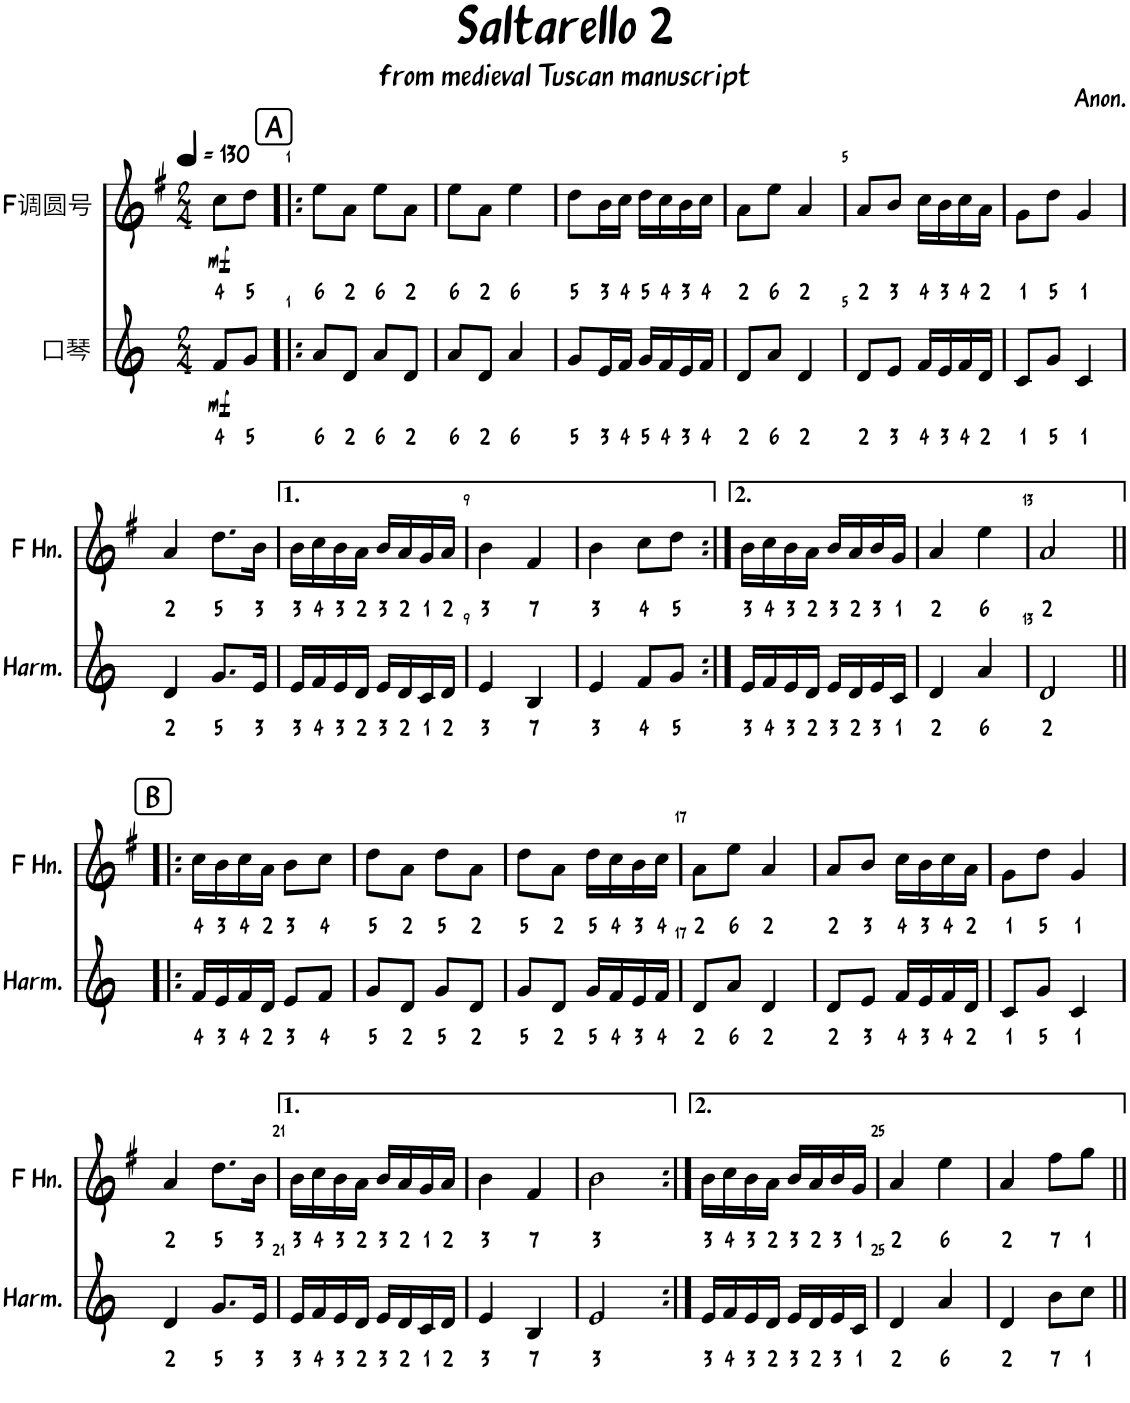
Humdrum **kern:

**kern	**text	**dynam	**kern	**text	**dynam
*part2	*part2	*part2	*part1	*part1	*part1
*staff2	*staff2	*staff2	*staff1	*staff1	*staff1
*I"口琴	*	*	*I"F调圆号	*	*
*clefG2	*	*	*clefG2	*	*
*	*	*	*Trd4c7	*	*
*k[]	*	*	*k[f#]	*	*
*M2/4	*	*	*M2/4	*	*
*MM130	*	*	*MM130	*	*
=	=	=	=	=	=
!	!LO:LY:b	!LO:DY:b	!	!LO:LY:b	!LO:DY:b
8f/L	4	mf	8cc\L	4	mf
!	!LO:LY:b	!	!	!LO:LY:b	!
8g/J	5	.	8dd\J	5	.
!!LO:REH:place=s1:a:B:cj:fs=14:t=A
=1!|:	=1!|:	=1!|:	=1!|:	=1!|:	=1!|:
!	!LO:LY:b	!	!	!LO:LY:b	!
8a/L	6	.	8ee\L	6	.
!	!LO:LY:b	!	!	!LO:LY:b	!
8d/J	2	.	8a\J	2	.
!	!LO:LY:b	!	!	!LO:LY:b	!
8a/L	6	.	8ee\L	6	.
!	!LO:LY:b	!	!	!LO:LY:b	!
8d/J	2	.	8a\J	2	.
=2	=2	=2	=2	=2	=2
!	!LO:LY:b	!	!	!LO:LY:b	!
8a/L	6	.	8ee\L	6	.
!	!LO:LY:b	!	!	!LO:LY:b	!
8d/J	2	.	8a\J	2	.
!	!LO:LY:b	!	!	!LO:LY:b	!
4a/	6	.	4ee\	6	.
=3	=3	=3	=3	=3	=3
!	!LO:LY:b	!	!	!LO:LY:b	!
8g/L	5	.	8dd\L	5	.
!	!LO:LY:b	!	!	!LO:LY:b	!
16e/L	3	.	16b\L	3	.
!	!LO:LY:b	!	!	!LO:LY:b	!
16f/JJ	4	.	16cc\JJ	4	.
!	!LO:LY:b	!	!	!LO:LY:b	!
16g/LL	5	.	16dd\LL	5	.
!	!LO:LY:b	!	!	!LO:LY:b	!
16f/	4	.	16cc\	4	.
!	!LO:LY:b	!	!	!LO:LY:b	!
16e/	3	.	16b\	3	.
!	!LO:LY:b	!	!	!LO:LY:b	!
16f/JJ	4	.	16cc\JJ	4	.
=4	=4	=4	=4	=4	=4
!	!LO:LY:b	!	!	!LO:LY:b	!
8d/L	2	.	8a\L	2	.
!	!LO:LY:b	!	!	!LO:LY:b	!
8a/J	6	.	8ee\J	6	.
!	!LO:LY:b	!	!	!LO:LY:b	!
4d/	2	.	4a/	2	.
=5	=5	=5	=5	=5	=5
!	!LO:LY:b	!	!	!LO:LY:b	!
8d/L	2	.	8a/L	2	.
!	!LO:LY:b	!	!	!LO:LY:b	!
8e/J	3	.	8b/J	3	.
!	!LO:LY:b	!	!	!LO:LY:b	!
16f/LL	4	.	16cc\LL	4	.
!	!LO:LY:b	!	!	!LO:LY:b	!
16e/	3	.	16b\	3	.
!	!LO:LY:b	!	!	!LO:LY:b	!
16f/	4	.	16cc\	4	.
!	!LO:LY:b	!	!	!LO:LY:b	!
16d/JJ	2	.	16a\JJ	2	.
=6	=6	=6	=6	=6	=6
!	!LO:LY:b	!	!	!LO:LY:b	!
8c/L	1	.	8g\L	1	.
!	!LO:LY:b	!	!	!LO:LY:b	!
8g/J	5	.	8dd\J	5	.
!	!LO:LY:b	!	!	!LO:LY:b	!
4c/	1	.	4g/	1	.
!!LO:LB:g=z
=7	=7	=7	=7	=7	=7
!	!LO:LY:b	!	!	!LO:LY:b	!
4d/	2	.	4a/	2	.
!	!LO:LY:b	!	!	!LO:LY:b	!
8.g/L	5	.	8.dd\L	5	.
!	!LO:LY:b	!	!	!LO:LY:b	!
16e/Jk	3	.	16b\Jk	3	.
=8	=8	=8	=8	=8	=8
!	!LO:LY:b	!	!	!LO:LY:b	!
16e/LL	3	.	16b\LL	3	.
!	!LO:LY:b	!	!	!LO:LY:b	!
16f/	4	.	16cc\	4	.
!	!LO:LY:b	!	!	!LO:LY:b	!
16e/	3	.	16b\	3	.
!	!LO:LY:b	!	!	!LO:LY:b	!
16d/JJ	2	.	16a\JJ	2	.
!	!LO:LY:b	!	!	!LO:LY:b	!
16e/LL	3	.	16b/LL	3	.
!	!LO:LY:b	!	!	!LO:LY:b	!
16d/	2	.	16a/	2	.
!	!LO:LY:b	!	!	!LO:LY:b	!
16c/	1	.	16g/	1	.
!	!LO:LY:b	!	!	!LO:LY:b	!
16d/JJ	2	.	16a/JJ	2	.
=9	=9	=9	=9	=9	=9
!	!LO:LY:b	!	!	!LO:LY:b	!
4e/	3	.	4b\	3	.
!	!LO:LY:b	!	!	!LO:LY:b	!
4B/	7	.	4f#/	7	.
=10	=10	=10	=10	=10	=10
!	!LO:LY:b	!	!	!LO:LY:b	!
4e/	3	.	4b\	3	.
!	!LO:LY:b	!	!	!LO:LY:b	!
8f/L	4	.	8cc\L	4	.
!	!LO:LY:b	!	!	!LO:LY:b	!
8g/J	5	.	8dd\J	5	.
=11:|!	=11:|!	=11:|!	=11:|!	=11:|!	=11:|!
!	!LO:LY:b	!	!	!LO:LY:b	!
16e/LL	3	.	16b\LL	3	.
!	!LO:LY:b	!	!	!LO:LY:b	!
16f/	4	.	16cc\	4	.
!	!LO:LY:b	!	!	!LO:LY:b	!
16e/	3	.	16b\	3	.
!	!LO:LY:b	!	!	!LO:LY:b	!
16d/JJ	2	.	16a\JJ	2	.
!	!LO:LY:b	!	!	!LO:LY:b	!
16e/LL	3	.	16b/LL	3	.
!	!LO:LY:b	!	!	!LO:LY:b	!
16d/	2	.	16a/	2	.
!	!LO:LY:b	!	!	!LO:LY:b	!
16e/	3	.	16b/	3	.
!	!LO:LY:b	!	!	!LO:LY:b	!
16c/JJ	1	.	16g/JJ	1	.
=12	=12	=12	=12	=12	=12
!	!LO:LY:b	!	!	!LO:LY:b	!
4d/	2	.	4a/	2	.
!	!LO:LY:b	!	!	!LO:LY:b	!
4a/	6	.	4ee\	6	.
=13	=13	=13	=13	=13	=13
!	!LO:LY:b	!	!	!LO:LY:b	!
2d/	2	.	2a/	2	.
!!LO:LB:g=z
!!LO:REH:place=s1:a:B:cj:fs=14:t=B
=14!|:	=14!|:	=14!|:	=14!|:	=14!|:	=14!|:
!	!LO:LY:b	!	!	!LO:LY:b	!
16f/LL	4	.	16cc\LL	4	.
!	!LO:LY:b	!	!	!LO:LY:b	!
16e/	3	.	16b\	3	.
!	!LO:LY:b	!	!	!LO:LY:b	!
16f/	4	.	16cc\	4	.
!	!LO:LY:b	!	!	!LO:LY:b	!
16d/JJ	2	.	16a\JJ	2	.
!	!LO:LY:b	!	!	!LO:LY:b	!
8e/L	3	.	8b\L	3	.
!	!LO:LY:b	!	!	!LO:LY:b	!
8f/J	4	.	8cc\J	4	.
=15	=15	=15	=15	=15	=15
!	!LO:LY:b	!	!	!LO:LY:b	!
8g/L	5	.	8dd\L	5	.
!	!LO:LY:b	!	!	!LO:LY:b	!
8d/J	2	.	8a\J	2	.
!	!LO:LY:b	!	!	!LO:LY:b	!
8g/L	5	.	8dd\L	5	.
!	!LO:LY:b	!	!	!LO:LY:b	!
8d/J	2	.	8a\J	2	.
=16	=16	=16	=16	=16	=16
!	!LO:LY:b	!	!	!LO:LY:b	!
8g/L	5	.	8dd\L	5	.
!	!LO:LY:b	!	!	!LO:LY:b	!
8d/J	2	.	8a\J	2	.
!	!LO:LY:b	!	!	!LO:LY:b	!
16g/LL	5	.	16dd\LL	5	.
!	!LO:LY:b	!	!	!LO:LY:b	!
16f/	4	.	16cc\	4	.
!	!LO:LY:b	!	!	!LO:LY:b	!
16e/	3	.	16b\	3	.
!	!LO:LY:b	!	!	!LO:LY:b	!
16f/JJ	4	.	16cc\JJ	4	.
=17	=17	=17	=17	=17	=17
!	!LO:LY:b	!	!	!LO:LY:b	!
8d/L	2	.	8a\L	2	.
!	!LO:LY:b	!	!	!LO:LY:b	!
8a/J	6	.	8ee\J	6	.
!	!LO:LY:b	!	!	!LO:LY:b	!
4d/	2	.	4a/	2	.
=18	=18	=18	=18	=18	=18
!	!LO:LY:b	!	!	!LO:LY:b	!
8d/L	2	.	8a/L	2	.
!	!LO:LY:b	!	!	!LO:LY:b	!
8e/J	3	.	8b/J	3	.
!	!LO:LY:b	!	!	!LO:LY:b	!
16f/LL	4	.	16cc\LL	4	.
!	!LO:LY:b	!	!	!LO:LY:b	!
16e/	3	.	16b\	3	.
!	!LO:LY:b	!	!	!LO:LY:b	!
16f/	4	.	16cc\	4	.
!	!LO:LY:b	!	!	!LO:LY:b	!
16d/JJ	2	.	16a\JJ	2	.
=19	=19	=19	=19	=19	=19
!	!LO:LY:b	!	!	!LO:LY:b	!
8c/L	1	.	8g\L	1	.
!	!LO:LY:b	!	!	!LO:LY:b	!
8g/J	5	.	8dd\J	5	.
!	!LO:LY:b	!	!	!LO:LY:b	!
4c/	1	.	4g/	1	.
!!LO:LB:g=z
=20	=20	=20	=20	=20	=20
!	!LO:LY:b	!	!	!LO:LY:b	!
4d/	2	.	4a/	2	.
!	!LO:LY:b	!	!	!LO:LY:b	!
8.g/L	5	.	8.dd\L	5	.
!	!LO:LY:b	!	!	!LO:LY:b	!
16e/Jk	3	.	16b\Jk	3	.
=21	=21	=21	=21	=21	=21
!	!LO:LY:b	!	!	!LO:LY:b	!
16e/LL	3	.	16b\LL	3	.
!	!LO:LY:b	!	!	!LO:LY:b	!
16f/	4	.	16cc\	4	.
!	!LO:LY:b	!	!	!LO:LY:b	!
16e/	3	.	16b\	3	.
!	!LO:LY:b	!	!	!LO:LY:b	!
16d/JJ	2	.	16a\JJ	2	.
!	!LO:LY:b	!	!	!LO:LY:b	!
16e/LL	3	.	16b/LL	3	.
!	!LO:LY:b	!	!	!LO:LY:b	!
16d/	2	.	16a/	2	.
!	!LO:LY:b	!	!	!LO:LY:b	!
16c/	1	.	16g/	1	.
!	!LO:LY:b	!	!	!LO:LY:b	!
16d/JJ	2	.	16a/JJ	2	.
=22	=22	=22	=22	=22	=22
!	!LO:LY:b	!	!	!LO:LY:b	!
4e/	3	.	4b\	3	.
!	!LO:LY:b	!	!	!LO:LY:b	!
4B/	7	.	4f#/	7	.
=23	=23	=23	=23	=23	=23
!	!LO:LY:b	!	!	!LO:LY:b	!
2e/	3	.	2b\	3	.
=24:|!	=24:|!	=24:|!	=24:|!	=24:|!	=24:|!
!	!LO:LY:b	!	!	!LO:LY:b	!
16e/LL	3	.	16b\LL	3	.
!	!LO:LY:b	!	!	!LO:LY:b	!
16f/	4	.	16cc\	4	.
!	!LO:LY:b	!	!	!LO:LY:b	!
16e/	3	.	16b\	3	.
!	!LO:LY:b	!	!	!LO:LY:b	!
16d/JJ	2	.	16a\JJ	2	.
!	!LO:LY:b	!	!	!LO:LY:b	!
16e/LL	3	.	16b/LL	3	.
!	!LO:LY:b	!	!	!LO:LY:b	!
16d/	2	.	16a/	2	.
!	!LO:LY:b	!	!	!LO:LY:b	!
16e/	3	.	16b/	3	.
!	!LO:LY:b	!	!	!LO:LY:b	!
16c/JJ	1	.	16g/JJ	1	.
=25	=25	=25	=25	=25	=25
!	!LO:LY:b	!	!	!LO:LY:b	!
4d/	2	.	4a/	2	.
!	!LO:LY:b	!	!	!LO:LY:b	!
4a/	6	.	4ee\	6	.
=26	=26	=26	=26	=26	=26
!	!LO:LY:b	!	!	!LO:LY:b	!
4d/	2	.	4a/	2	.
!	!LO:LY:b	!	!	!LO:LY:b	!
8b\L	7	.	8ff#\L	7	.
!	!LO:LY:b	!	!	!LO:LY:b	!
8cc\J	1	.	8gg\J	1	.
=||	=||	=||	=||	=||	=||
*-	*-	*-	*-	*-	*-
